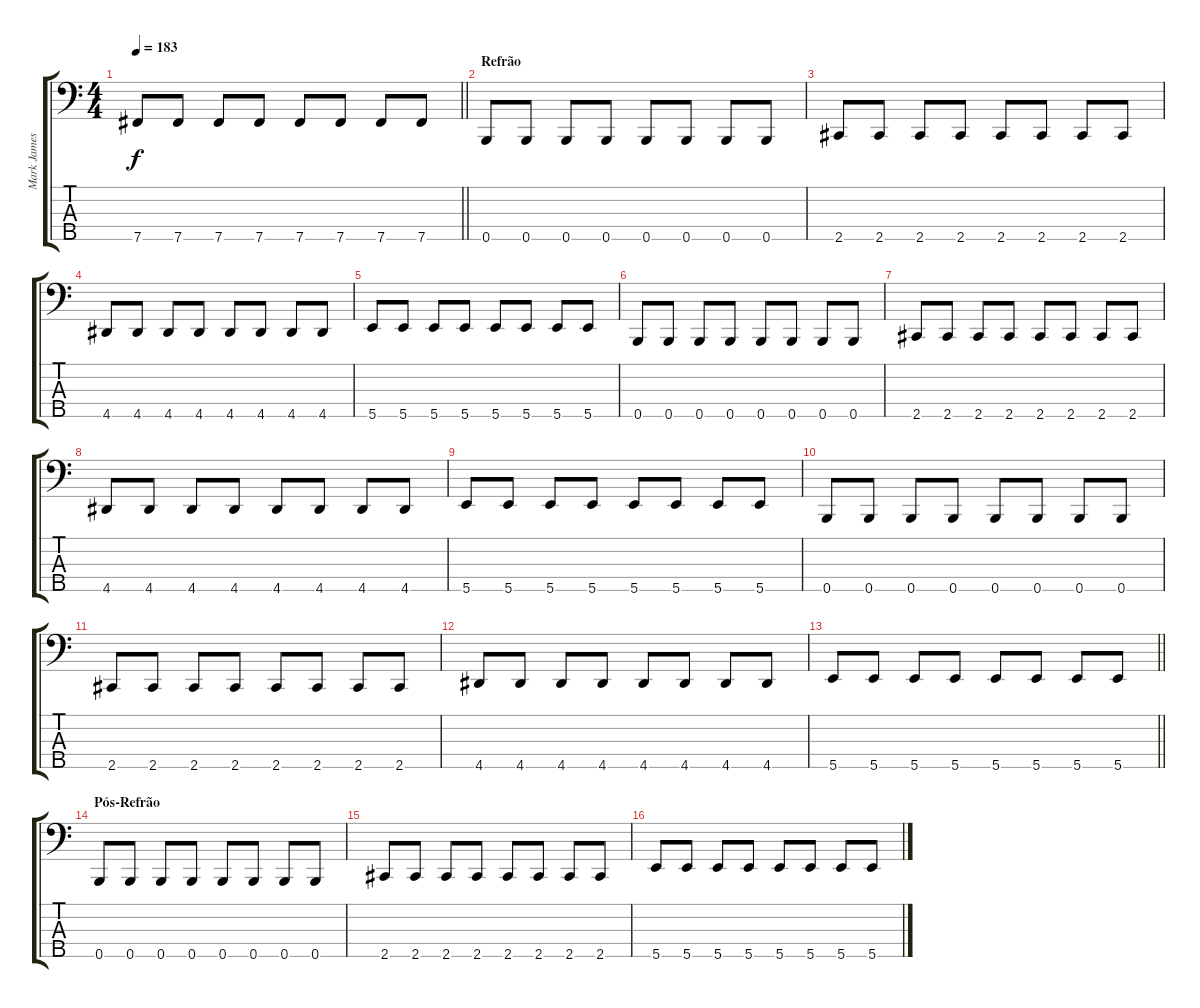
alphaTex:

\track ("Mark James" "Mark James") {instrument electricbassfinger}
\staff {score tabs}
\tuning (G2 D2 A1 E1 B0) {hide}
\ts (4 4)
\tempo 183
\clef f4
\barLineRight lightlight
\ks c
7.5.8{dy f} 7.5.8 7.5.8 7.5.8 7.5.8 7.5.8 7.5.8 7.5.8 |
\section ("" "Refrão")
0.5.8 0.5.8 0.5.8 0.5.8 0.5.8 0.5.8 0.5.8 0.5.8 |
2.5.8 2.5.8 2.5.8 2.5.8 2.5.8 2.5.8 2.5.8 2.5.8 |
4.5.8 4.5.8 4.5.8 4.5.8 4.5.8 4.5.8 4.5.8 4.5.8 |
5.5.8 5.5.8 5.5.8 5.5.8 5.5.8 5.5.8 5.5.8 5.5.8 |
0.5.8 0.5.8 0.5.8 0.5.8 0.5.8 0.5.8 0.5.8 0.5.8 |
2.5.8 2.5.8 2.5.8 2.5.8 2.5.8 2.5.8 2.5.8 2.5.8 |
4.5.8 4.5.8 4.5.8 4.5.8 4.5.8 4.5.8 4.5.8 4.5.8 |
5.5.8 5.5.8 5.5.8 5.5.8 5.5.8 5.5.8 5.5.8 5.5.8 |
0.5.8 0.5.8 0.5.8 0.5.8 0.5.8 0.5.8 0.5.8 0.5.8 |
2.5.8 2.5.8 2.5.8 2.5.8 2.5.8 2.5.8 2.5.8 2.5.8 |
4.5.8 4.5.8 4.5.8 4.5.8 4.5.8 4.5.8 4.5.8 4.5.8 |
\barLineRight lightlight
5.5.8 5.5.8 5.5.8 5.5.8 5.5.8 5.5.8 5.5.8 5.5.8 |
\section ("" "Pós-Refrão")
0.5.8 0.5.8 0.5.8 0.5.8 0.5.8 0.5.8 0.5.8 0.5.8 |
2.5.8 2.5.8 2.5.8 2.5.8 2.5.8 2.5.8 2.5.8 2.5.8 |
5.5.8 5.5.8 5.5.8 5.5.8 5.5.8 5.5.8 5.5.8 5.5.8
